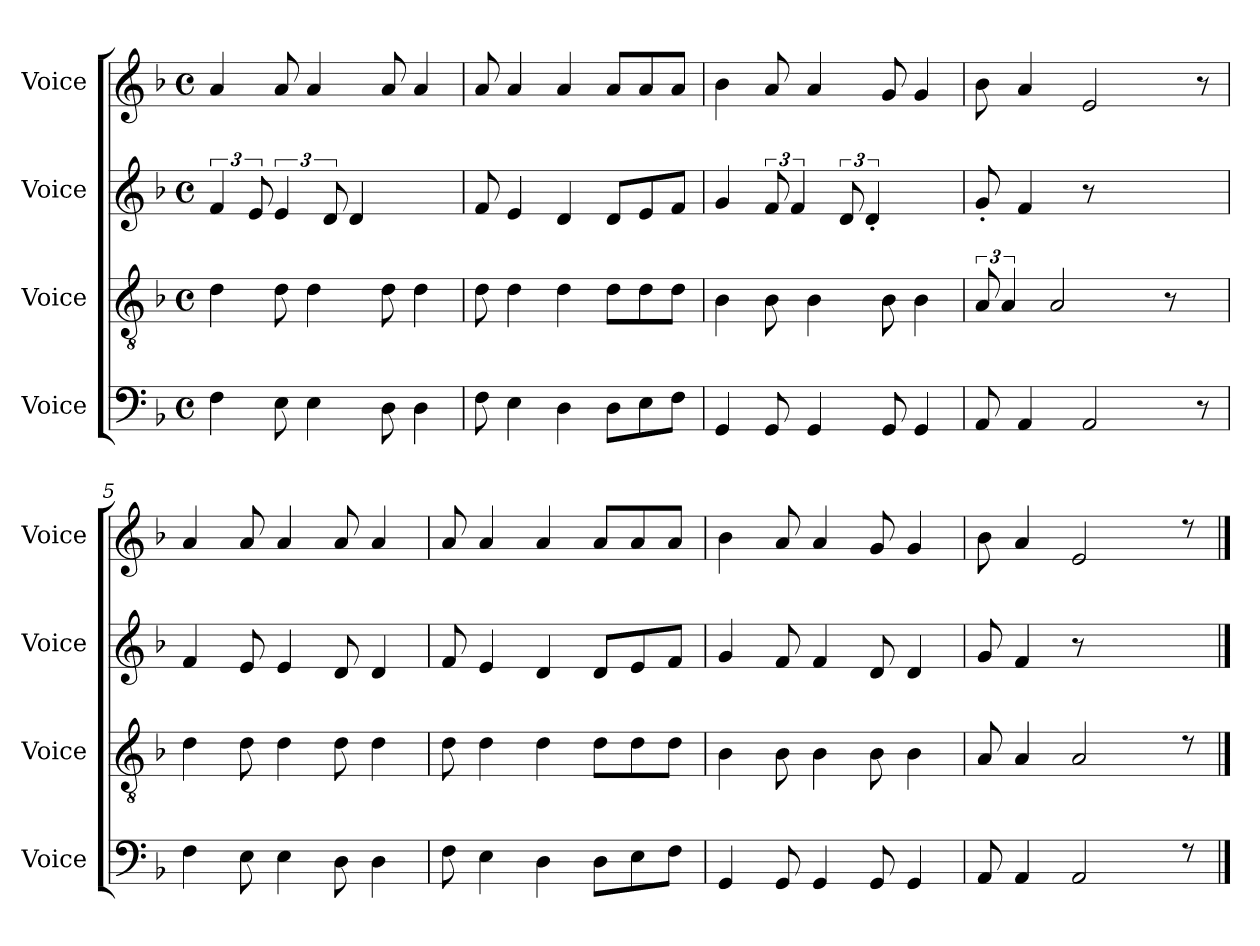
**kern	**kern	**kern	**kern
*part4	*part3	*part2	*part1
*staff4	*staff3	*staff2	*staff1
*I"Voice	*I"Voice	*I"Voice	*I"Voice
*I'Voice	*I'Voice	*I'Voice	*I'Voice
*clefF4	*clefGv2	*clefG2	*clefG2
*k[b-]	*k[b-]	*k[b-]	*k[b-]
*M4/4	*M4/4	*M4/4	*M4/4
*met(c)	*met(c)	*met(c)	*met(c)
=1	=1	=1	=1
4F\	4d\	6f/	4a/
.	.	12e/	.
8E\	8d\	6e/	8a/
4E\	4d\	.	4a/
.	.	12d/	.
.	.	4d/	.
8D\	8d\	.	8a/
4D\	4d\	4ryy	4a/
=2	=2	=2	=2
8F\	8d\	8f/	8a/
4E\	4d\	4e/	4a/
4D\	4d\	4d/	4a/
8D\L	8d\L	8d/L	8a/L
8E\	8d\	8e/	8a/
8F\J	8d\J	8f/J	8a/J
=3	=3	=3	=3
4GG/	4B-\	4g/	4b-\
8GG/	8B-\	12f/	8a/
.	.	6f/	.
4GG/	4B-\	.	4a/
.	.	12d/	.
.	.	6d'</	.
8GG/	8B-\	.	8g/
4GG/	4B-\	4ryy	4g/
!!LO:LB:g=z
=4	=4	=4	=4
8AA/	12A/	8g'</	8b-\
.	6A/	.	.
4AA/	.	4f/	4a/
.	2A/	.	.
2AA/	.	8r	2e/
.	.	2ryy	.
.	8r	.	.
8r	8ryy	.	8r
=5	=5	=5	=5
4F\	4d\	4f/	4a/
8E\	8d\	8e/	8a/
4E\	4d\	4e/	4a/
8D\	8d\	8d/	8a/
4D\	4d\	4d/	4a/
=6	=6	=6	=6
8F\	8d\	8f/	8a/
4E\	4d\	4e/	4a/
4D\	4d\	4d/	4a/
8D\L	8d\L	8d/L	8a/L
8E\	8d\	8e/	8a/
8F\J	8d\J	8f/J	8a/J
!!LO:LB:g=z
=7	=7	=7	=7
4GG/	4B-\	4g/	4b-\
8GG/	8B-\	8f/	8a/
4GG/	4B-\	4f/	4a/
8GG/	8B-\	8d/	8g/
4GG/	4B-\	4d/	4g/
=8	=8	=8	=8
8AA/	8A/	8g/	8b-\
4AA/	4A/	4f/	4a/
2AA/	2A/	8r	2e/
.	.	2ryy	.
8rE	8rc	.	8rcc
==	==	==	==
*-	*-	*-	*-
